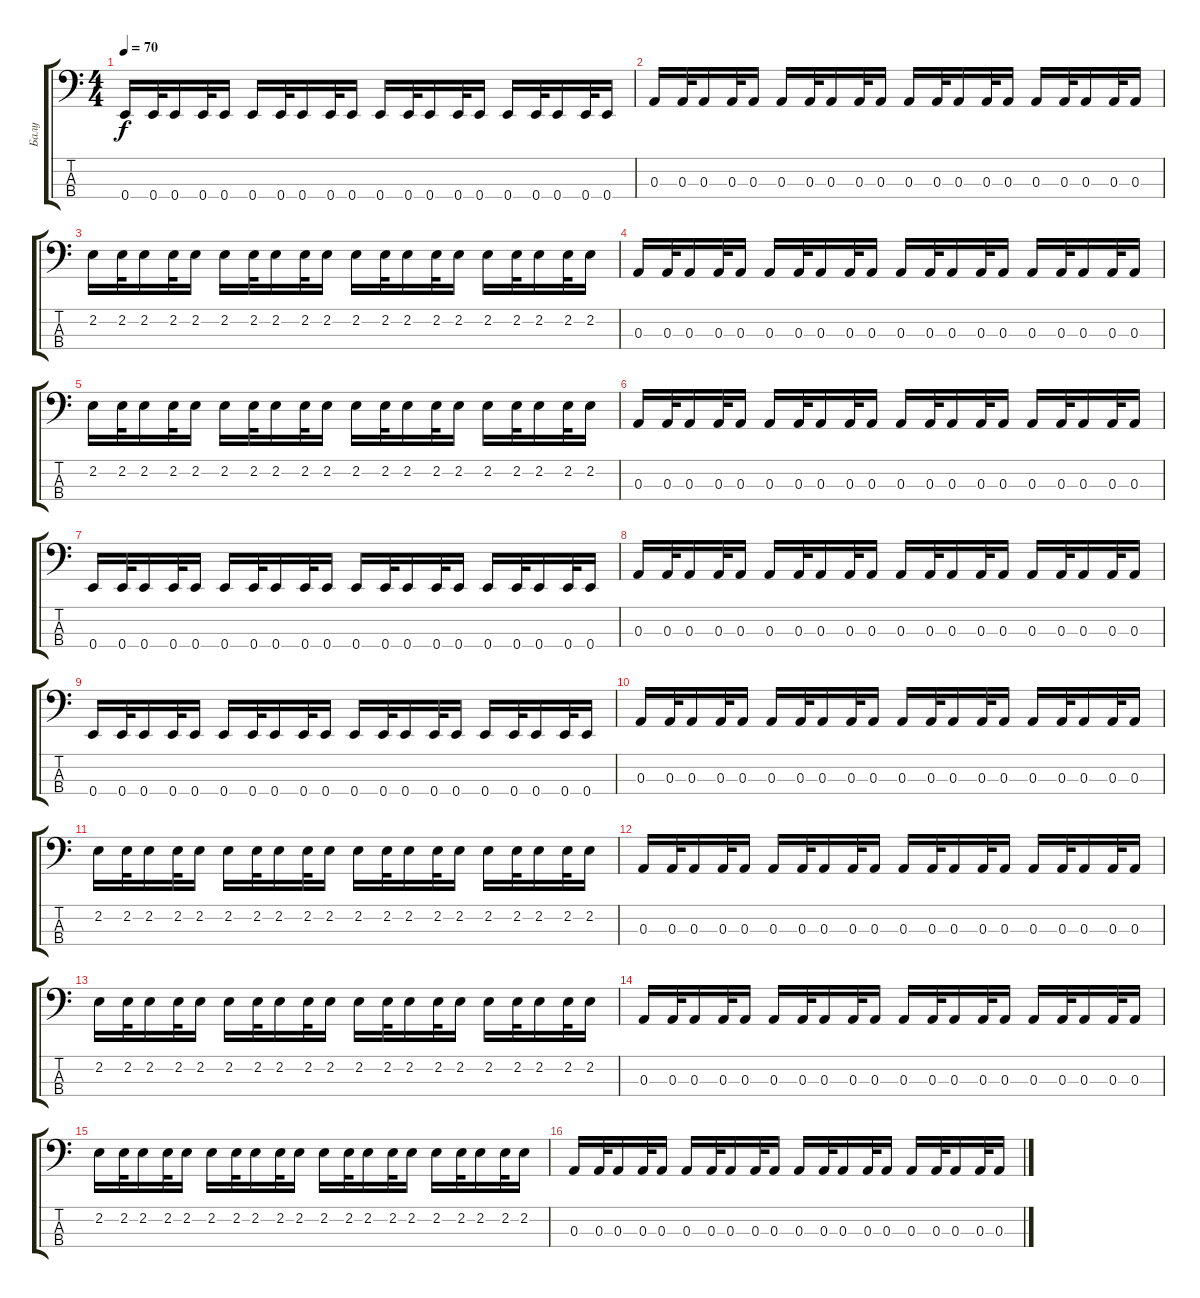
\track ("Балу" "Балу") {instrument slapbass2}
\staff {score tabs}
\tuning (G2 D2 A1 E1) {hide}
\ts (4 4)
\tempo 70
\clef f4
\ks c
0.4.16{dy f} 0.4.32 0.4.16 0.4.32 0.4.16 0.4.16 0.4.32 0.4.16 0.4.32 0.4.16 0.4.16 0.4.32 0.4.16 0.4.32 0.4.16 0.4.16 0.4.32 0.4.16 0.4.32 0.4.16 |
0.3.16 0.3.32 0.3.16 0.3.32 0.3.16 0.3.16 0.3.32 0.3.16 0.3.32 0.3.16 0.3.16 0.3.32 0.3.16 0.3.32 0.3.16 0.3.16 0.3.32 0.3.16 0.3.32 0.3.16 |
2.2.16 2.2.32 2.2.16 2.2.32 2.2.16 2.2.16 2.2.32 2.2.16 2.2.32 2.2.16 2.2.16 2.2.32 2.2.16 2.2.32 2.2.16 2.2.16 2.2.32 2.2.16 2.2.32 2.2.16 |
0.3.16 0.3.32 0.3.16 0.3.32 0.3.16 0.3.16 0.3.32 0.3.16 0.3.32 0.3.16 0.3.16 0.3.32 0.3.16 0.3.32 0.3.16 0.3.16 0.3.32 0.3.16 0.3.32 0.3.16 |
2.2.16 2.2.32 2.2.16 2.2.32 2.2.16 2.2.16 2.2.32 2.2.16 2.2.32 2.2.16 2.2.16 2.2.32 2.2.16 2.2.32 2.2.16 2.2.16 2.2.32 2.2.16 2.2.32 2.2.16 |
0.3.16 0.3.32 0.3.16 0.3.32 0.3.16 0.3.16 0.3.32 0.3.16 0.3.32 0.3.16 0.3.16 0.3.32 0.3.16 0.3.32 0.3.16 0.3.16 0.3.32 0.3.16 0.3.32 0.3.16 |
0.4.16 0.4.32 0.4.16 0.4.32 0.4.16 0.4.16 0.4.32 0.4.16 0.4.32 0.4.16 0.4.16 0.4.32 0.4.16 0.4.32 0.4.16 0.4.16 0.4.32 0.4.16 0.4.32 0.4.16 |
0.3.16 0.3.32 0.3.16 0.3.32 0.3.16 0.3.16 0.3.32 0.3.16 0.3.32 0.3.16 0.3.16 0.3.32 0.3.16 0.3.32 0.3.16 0.3.16 0.3.32 0.3.16 0.3.32 0.3.16 |
0.4.16 0.4.32 0.4.16 0.4.32 0.4.16 0.4.16 0.4.32 0.4.16 0.4.32 0.4.16 0.4.16 0.4.32 0.4.16 0.4.32 0.4.16 0.4.16 0.4.32 0.4.16 0.4.32 0.4.16 |
0.3.16 0.3.32 0.3.16 0.3.32 0.3.16 0.3.16 0.3.32 0.3.16 0.3.32 0.3.16 0.3.16 0.3.32 0.3.16 0.3.32 0.3.16 0.3.16 0.3.32 0.3.16 0.3.32 0.3.16 |
2.2.16 2.2.32 2.2.16 2.2.32 2.2.16 2.2.16 2.2.32 2.2.16 2.2.32 2.2.16 2.2.16 2.2.32 2.2.16 2.2.32 2.2.16 2.2.16 2.2.32 2.2.16 2.2.32 2.2.16 |
0.3.16 0.3.32 0.3.16 0.3.32 0.3.16 0.3.16 0.3.32 0.3.16 0.3.32 0.3.16 0.3.16 0.3.32 0.3.16 0.3.32 0.3.16 0.3.16 0.3.32 0.3.16 0.3.32 0.3.16 |
2.2.16 2.2.32 2.2.16 2.2.32 2.2.16 2.2.16 2.2.32 2.2.16 2.2.32 2.2.16 2.2.16 2.2.32 2.2.16 2.2.32 2.2.16 2.2.16 2.2.32 2.2.16 2.2.32 2.2.16 |
0.3.16 0.3.32 0.3.16 0.3.32 0.3.16 0.3.16 0.3.32 0.3.16 0.3.32 0.3.16 0.3.16 0.3.32 0.3.16 0.3.32 0.3.16 0.3.16 0.3.32 0.3.16 0.3.32 0.3.16 |
2.2.16 2.2.32 2.2.16 2.2.32 2.2.16 2.2.16 2.2.32 2.2.16 2.2.32 2.2.16 2.2.16 2.2.32 2.2.16 2.2.32 2.2.16 2.2.16 2.2.32 2.2.16 2.2.32 2.2.16 |
0.3.16 0.3.32 0.3.16 0.3.32 0.3.16 0.3.16 0.3.32 0.3.16 0.3.32 0.3.16 0.3.16 0.3.32 0.3.16 0.3.32 0.3.16 0.3.16 0.3.32 0.3.16 0.3.32 0.3.16
